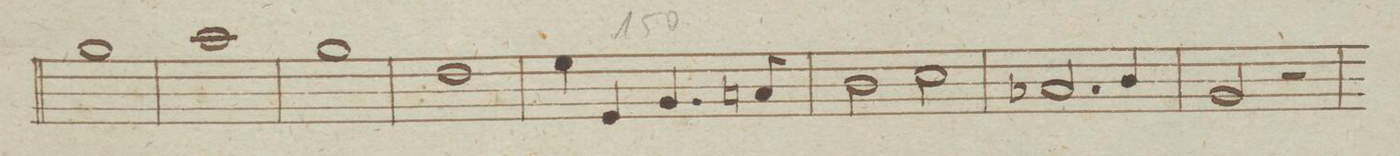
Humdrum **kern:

**kern
*I"Oboe Secondo.
*clefG2
*k[b-e-a-]
*met(c)
*M4/4
1gg
=143
1aa-
=144
1gg
=145
1dd
=146
4ee-\
4e-/
4.g/
8an/
=147
2b-\
2cc\
=148
2.a-X/
4b-/
=149
2g/
2r
=150
*-
